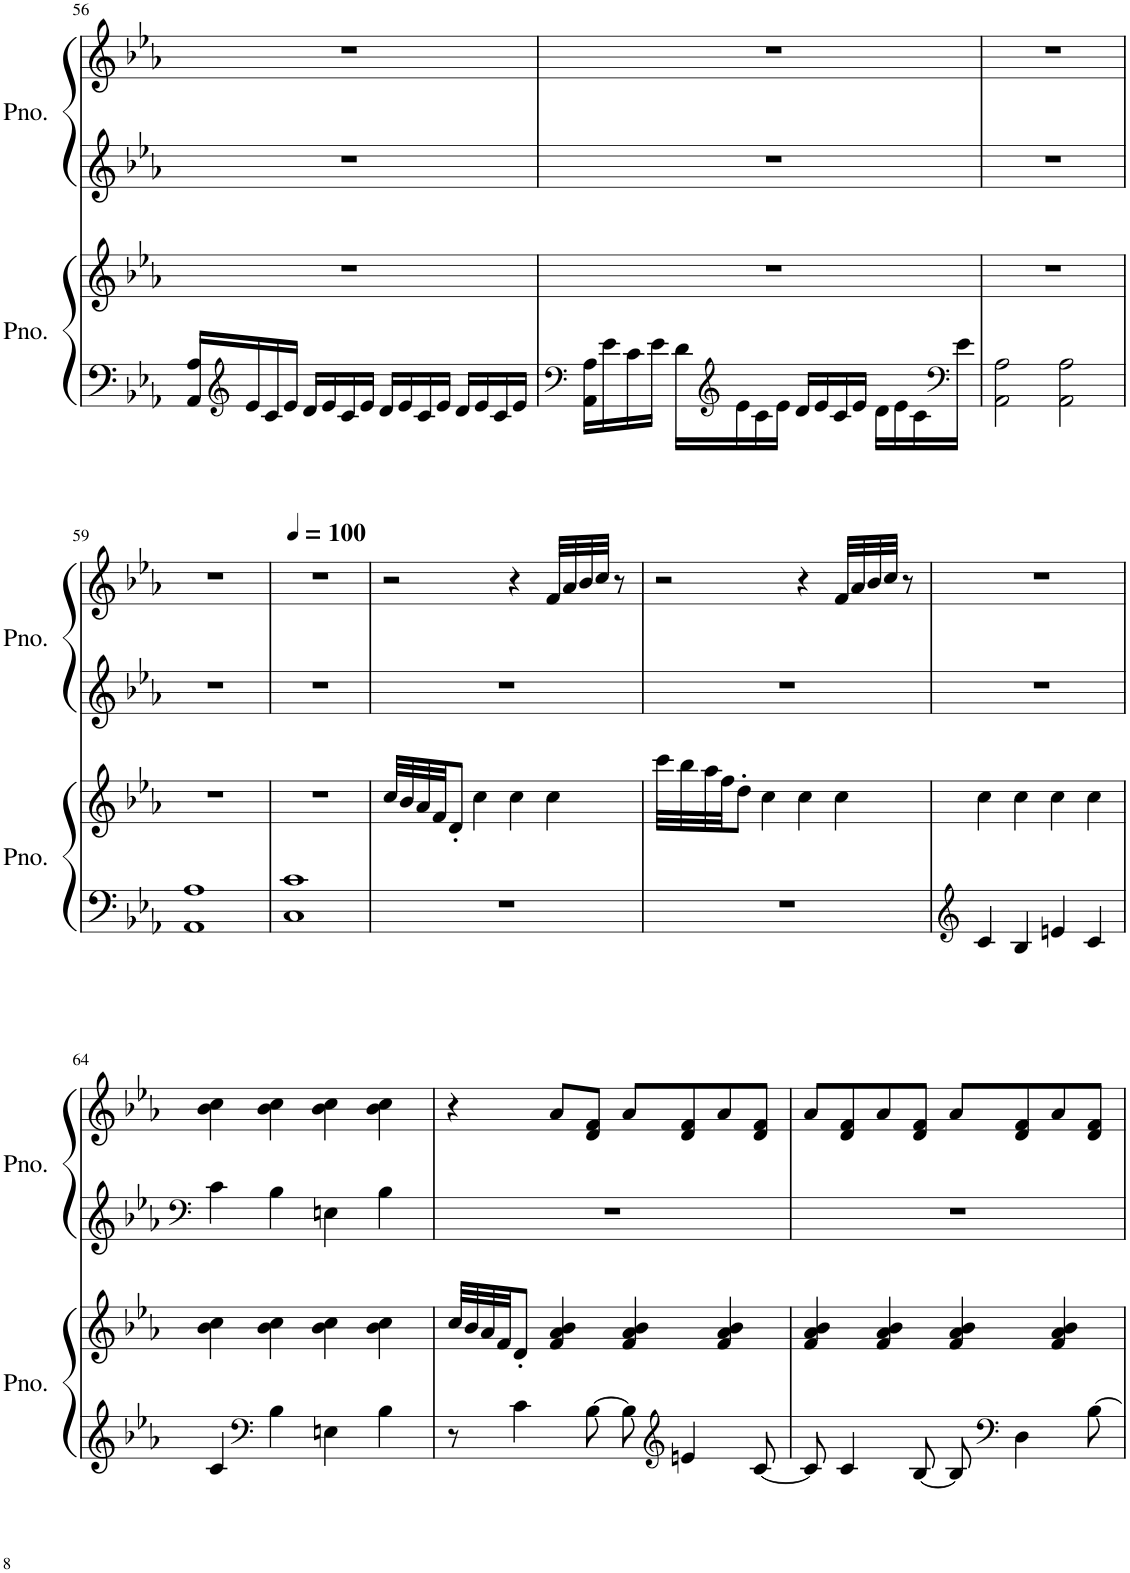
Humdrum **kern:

**kern	**kern	**kern	**kern
*part2	*part2	*part1	*part1
*staff4	*staff3	*staff2	*staff1
*I"Piano	*	*I"Piano	*
*I'Pno.	*	*I'Pno.	*
!!LO:PB:g=z
*clefF4	*clefG2	*clefG2	*clefG2
*k[b-e-a-]	*k[b-e-a-]	*k[b-e-a-]	*k[b-e-a-]
*M4/4	*M4/4	*M4/4	*M4/4
=56	=56	=56	=56
16AA-/ 16A-/LL	1r	1r	1r
*clefG2	*	*	*
16e-/	.	.	.
16c/	.	.	.
16e-/JJ	.	.	.
16d/LL	.	.	.
16e-/	.	.	.
16c/	.	.	.
16e-/JJ	.	.	.
16d/LL	.	.	.
16e-/	.	.	.
16c/	.	.	.
16e-/JJ	.	.	.
16d/LL	.	.	.
16e-/	.	.	.
16c/	.	.	.
16e-/JJ	.	.	.
=57	=57	=57	=57
*clefF4	*	*	*
16AA-\ 16A-\LL	1r	1r	1r
16e-\	.	.	.
16c\	.	.	.
16e-\JJ	.	.	.
16d\LL	.	.	.
*clefG2	*	*	*
16e-\	.	.	.
16c\	.	.	.
16e-\JJ	.	.	.
16d/LL	.	.	.
16e-/	.	.	.
16c/	.	.	.
16e-/JJ	.	.	.
16d\LL	.	.	.
16e-\	.	.	.
16c\	.	.	.
*clefF4	*	*	*
16e-\JJ	.	.	.
=58	=58	=58	=58
2AA-\ 2A-\	1r	1r	1r
2AA-\ 2A-\	.	.	.
!!LO:LB:g=z
=59	=59	=59	=59
1AA- 1A-	1r	1r	1r
=60	=60	=60	=60
*	*	*	*MM100
1C 1c	1r	1r	1r
=61	=61	=61	=61
1r	32cc/LLL	1r	2r
.	32b-/	.	.
.	32a-/	.	.
.	32f/JJ	.	.
.	8d'/J	.	.
.	4cc\	.	.
.	4cc\	.	4r
.	4cc\	.	32f/LLL
.	.	.	32a-/
.	.	.	32b-/
.	.	.	32cc/JJJ
.	.	.	8r
=62	=62	=62	=62
1r	32ccc\LLL	1r	2r
.	32bb-\	.	.
.	32aa-\	.	.
.	32ff\JJ	.	.
.	8dd'\J	.	.
.	4cc\	.	.
.	4cc\	.	4r
.	4cc\	.	32f/LLL
.	.	.	32a-/
.	.	.	32b-/
.	.	.	32cc/JJJ
.	.	.	8r
=63	=63	=63	=63
*clefG2	*	*	*
4c/	4cc\	1r	1r
4B-/	4cc\	.	.
4en/	4cc\	.	.
4c/	4cc\	.	.
!!LO:LB:g=z
=64	=64	=64	=64
*	*	*clefF4	*
4c/	4b-\ 4cc\	4c\	4b-\ 4cc\
*clefF4	*	*	*
4B-\	4b-\ 4cc\	4B-\	4b-\ 4cc\
4En\	4b-\ 4cc\	4En\	4b-\ 4cc\
4B-\	4b-\ 4cc\	4B-\	4b-\ 4cc\
=65	=65	=65	=65
8r	32cc/LLL	1r	4r
.	32b-/	.	.
.	32a-/	.	.
.	32f/JJ	.	.
4c\	8d'/J	.	.
.	4f/ 4a-/ 4b-/	.	8a-/L
[8B-\	.	.	8d/ 8f/J
8B-\]	4f/ 4a-/ 4b-/	.	8a-/L
*clefG2	*	*	*
4en/	.	.	8d/ 8f/
.	4f/ 4a-/ 4b-/	.	8a-/
[8c/	.	.	8d/ 8f/J
=66	=66	=66	=66
8c/]	4f/ 4a-/ 4b-/	1r	8a-/L
4c/	.	.	8d/ 8f/
.	4f/ 4a-/ 4b-/	.	8a-/
[8B-/	.	.	8d/ 8f/J
8B-/]	4f/ 4a-/ 4b-/	.	8a-/L
*clefF4	*	*	*
4D\	.	.	8d/ 8f/
.	4f/ 4a-/ 4b-/	.	8a-/
[8B-\	.	.	8d/ 8f/J
=	=	=	=
*-	*-	*-	*-
